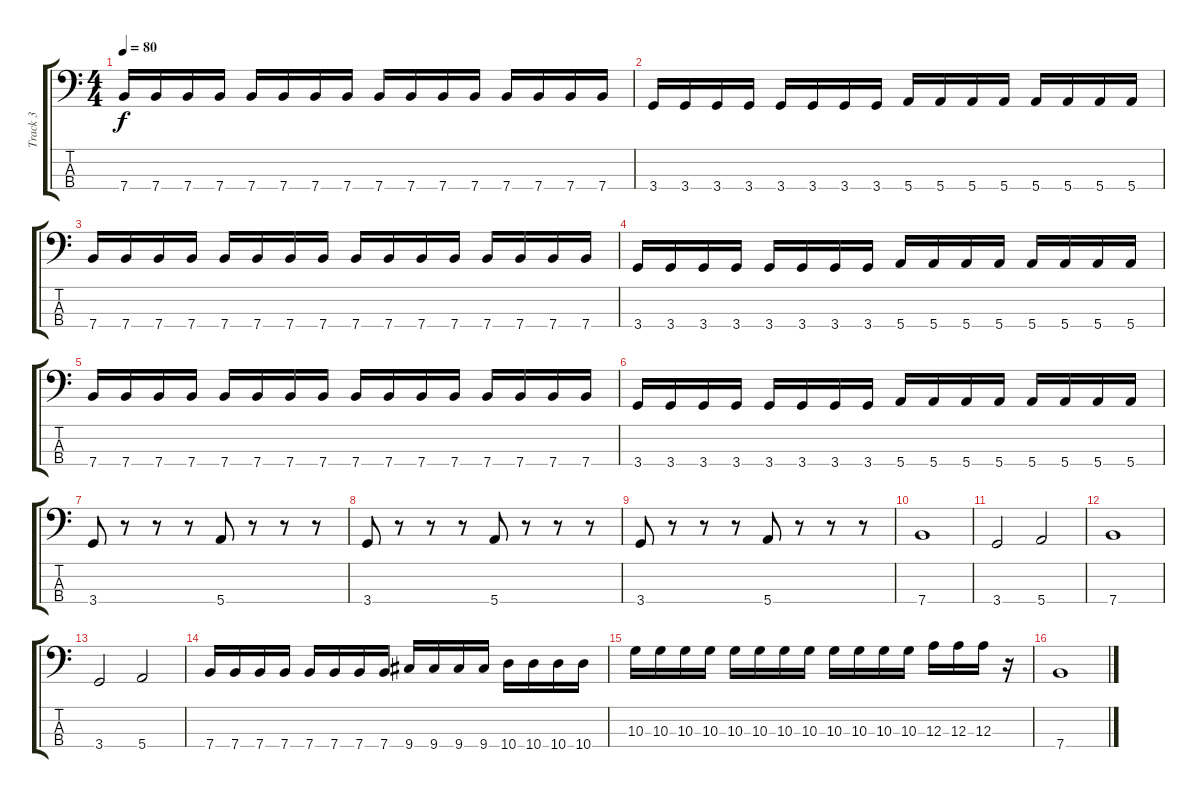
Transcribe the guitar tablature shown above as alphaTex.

\track ("Track 3" "Track 3") {instrument electricbasspick}
\staff {score tabs}
\tuning (G2 D2 A1 E1) {hide}
\ts (4 4)
\tempo 80
\clef f4
\ks c
7.4.16{dy f} 7.4.16 7.4.16 7.4.16 7.4.16 7.4.16 7.4.16 7.4.16 7.4.16 7.4.16 7.4.16 7.4.16 7.4.16 7.4.16 7.4.16 7.4.16 |
3.4.16 3.4.16 3.4.16 3.4.16 3.4.16 3.4.16 3.4.16 3.4.16 5.4.16 5.4.16 5.4.16 5.4.16 5.4.16 5.4.16 5.4.16 5.4.16 |
7.4.16 7.4.16 7.4.16 7.4.16 7.4.16 7.4.16 7.4.16 7.4.16 7.4.16 7.4.16 7.4.16 7.4.16 7.4.16 7.4.16 7.4.16 7.4.16 |
3.4.16 3.4.16 3.4.16 3.4.16 3.4.16 3.4.16 3.4.16 3.4.16 5.4.16 5.4.16 5.4.16 5.4.16 5.4.16 5.4.16 5.4.16 5.4.16 |
7.4.16 7.4.16 7.4.16 7.4.16 7.4.16 7.4.16 7.4.16 7.4.16 7.4.16 7.4.16 7.4.16 7.4.16 7.4.16 7.4.16 7.4.16 7.4.16 |
3.4.16 3.4.16 3.4.16 3.4.16 3.4.16 3.4.16 3.4.16 3.4.16 5.4.16 5.4.16 5.4.16 5.4.16 5.4.16 5.4.16 5.4.16 5.4.16 |
3.4.8 r.8 r.8 r.8 5.4.8 r.8 r.8 r.8 |
3.4.8 r.8 r.8 r.8 5.4.8 r.8 r.8 r.8 |
3.4.8 r.8 r.8 r.8 5.4.8 r.8 r.8 r.8 |
7.4.1 |
3.4.2 5.4.2 |
7.4.1 |
3.4.2 5.4.2 |
7.4.16 7.4.16 7.4.16 7.4.16 7.4.16 7.4.16 7.4.16 7.4.16 9.4.16 9.4.16 9.4.16 9.4.16 10.4.16 10.4.16 10.4.16 10.4.16 |
10.3.16 10.3.16 10.3.16 10.3.16 10.3.16 10.3.16 10.3.16 10.3.16 10.3.16 10.3.16 10.3.16 10.3.16 12.3.16 12.3.16 12.3.16 r.16 |
7.4.1
